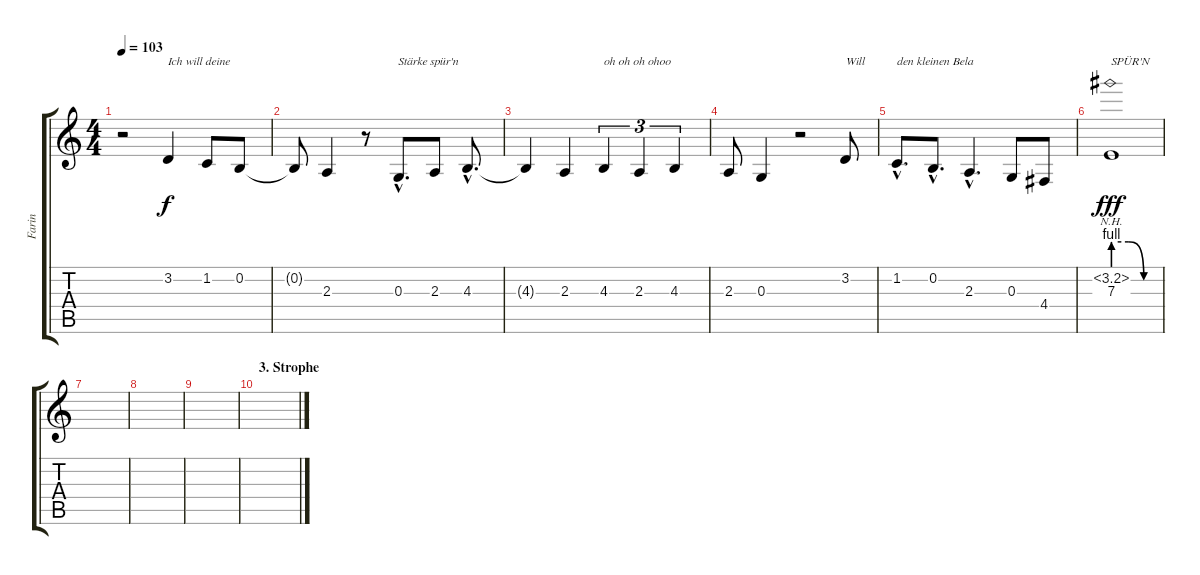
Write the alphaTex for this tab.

\track ("Farin" "Farin") {instrument altosax}
\staff {score tabs}
\tuning (E4 B3 G3 D3 A2 E2) {hide}
\ts (4 4)
\tempo 103
\clef g2
\ks c
r.2{dy f} 3.2.4{txt "Ich will deine"} 1.2.8 0.2.8 |
0.2{t}.8 2.3.4 r.8 0.3{hac}.8{d txt "Stärke spür'n"} 2.3.8 4.3{hac}.8{d} |
4.3{t}.4 2.3.4 4.3.4{tu (3 2) txt "oh oh oh ohoo"} 2.3.4{tu (3 2)} 4.3.4{tu (3 2)} |
2.3.8 0.3.4 r.2 3.2.8{txt "Will"} |
1.2{hac}.8{d txt "den kleinen Bela"} 0.2{hac}.8{d} 2.3{hac}.4{d} 0.3.8 4.4.8 |
(3.2{be (custom 0 4 20 4 40 0 60 0) nh} 7.3{be (custom 0 4 20 4 40 0 60 0)}).1{txt "SPÜR'N" dy fff} |
|
|
|
\section ("" "3. Strophe")
